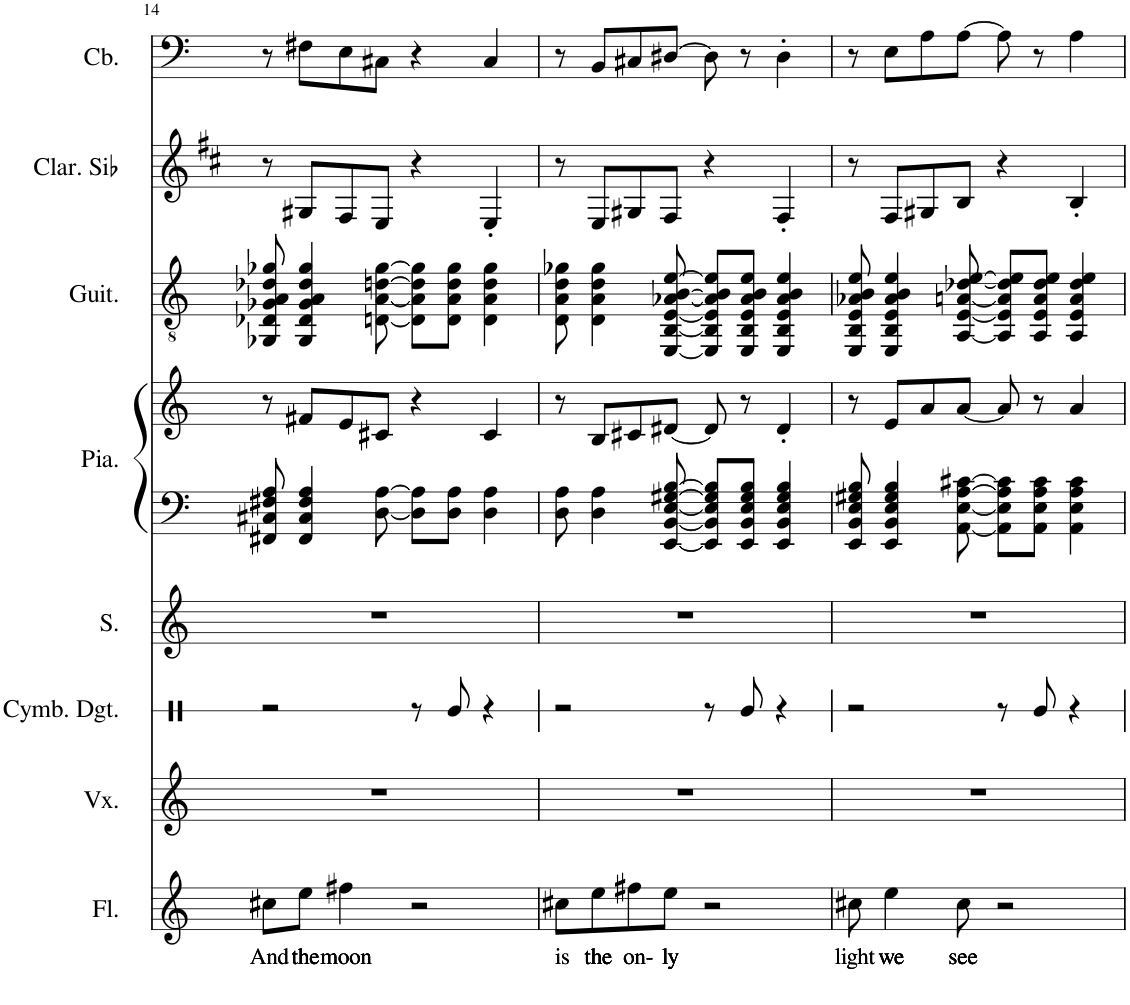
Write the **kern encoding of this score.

**kern	**text	**kern	**kern	**kern	**kern	**kern	**kern	**kern	**kern
*part8	*part8	*part7	*part6	*part5	*part4	*part4	*part3	*part2	*part1
*staff9	*staff9	*staff8	*staff7	*staff6	*staff5	*staff4	*staff3	*staff2	*staff1
*I"Flûte	*	*I"Voix, Voice Ohh	*I"Cymbales à doigts, Percusión	*I"Soprano, Voice Ahh	*I"Piano	*	*I"Guitare classique	*I"Clarinette en Sib	*I"Contrebasse
*I'Fl.	*	*I'Vx.	*I'Cymb. Dgt.	*I'S.	*I'Pia.	*	*I'Guit.	*I'Clar. Sib	*I'Cb.
!!LO:PB:g=z
*clefG2	*	*clefG2	*clefX	*clefG2	*clefF4	*clefG2	*clefGv2	*clefG2	*clefF4
*	*	*	*	*	*	*	*	*Trd1c2	*Trd7c12
*k[]	*	*k[]	*k[]	*k[]	*k[]	*k[]	*k[]	*k[f#c#]	*k[]
*M4/4	*	*M4/4	*M4/4	*M4/4	*M4/4	*M4/4	*M4/4	*M4/4	*M4/4
=14	=14	=14	=14	=14	=14	=14	=14	=14	=14
!	!LO:LY:b	!	!	!	!	!	!	!	!
8cc#X\L	And	1r	2r	1r	8FF#X/ 8C#X/ 8F#X/ 8A/	8r	8GG-X/ 8D-X/ 8G-X/ 8A/ 8d-X/ 8g-X/	8r	8r
!	!LO:LY:b	!	!	!	!	!	!	!	!
8ee\J	the	.	.	.	4FF#/ 4C#/ 4F#/ 4A/	8f#X/L	4GG-/ 4D-/ 4G-/ 4A/ 4d-/ 4g-/	8G#X/L	8F#X\L
!	!LO:LY:b	!	!	!	!	!	!	!	!
4ff#X\	moon	.	.	.	.	8e/	.	8F#/	8E\
.	.	.	.	.	[8D\ [8A\	8c#X/J	[8Dn\ [8A\ [8dn\ [8g-\	8E/J	8C#X\J
2r	.	.	8r	.	8D\] 8A\]L	4r	8D\] 8A\] 8d\] 8g-\]L	4r	4r
.	.	.	8Re/	.	8D\ 8A\J	.	8D\ 8A\ 8d\ 8g-\J	.	.
.	.	.	4r	.	4D\ 4A\	4c#/	4D\ 4A\ 4d\ 4g-\	4E'/	4C#/
=15	=15	=15	=15	=15	=15	=15	=15	=15	=15
!	!LO:LY:b	!	!	!	!	!	!	!	!
8cc#X\L	is	1r	2r	1r	8D\ 8A\	8r	8D\ 8A\ 8d\ 8g-X\	8r	8r
!	!LO:LY:b	!	!	!	!	!	!	!	!
8ee\	the	.	.	.	4D\ 4A\	8B/L	4D\ 4A\ 4d\ 4g-\	8E/L	8BB/L
!	!LO:LY:b	!	!	!	!	!	!	!	!
8ff#X\	on-	.	.	.	.	8c#X/	.	8G#X/	8C#X/
!	!LO:LY:b	!	!	!	!	!	!	!	!
8ee\J	ly	.	.	.	[8EE/ [8BB/ [8E/ [8G#X/ [8B/	[8d#X/J	[8EE/ [8BB/ [8E/ [8A-X/ [8B/ [8e/	8F#/J	[8D#X/J
2r	.	.	8r	.	8EE/] 8BB/] 8E/] 8G#/] 8B/]L	8d#/]	8EE/] 8BB/] 8E/] 8A-/] 8B/] 8e/]L	4r	8D#\]
.	.	.	8Re/	.	8EE/ 8BB/ 8E/ 8G#/ 8B/J	8r	8EE/ 8BB/ 8E/ 8A-/ 8B/ 8e/J	.	8r
.	.	.	4r	.	4EE/ 4BB/ 4E/ 4G#/ 4B/	4d#'/	4EE/ 4BB/ 4E/ 4A-/ 4B/ 4e/	4F#'/	4D#'\
=16	=16	=16	=16	=16	=16	=16	=16	=16	=16
!	!LO:LY:b	!	!	!	!	!	!	!	!
8cc#X\	light	1r	2r	1r	8EE/ 8BB/ 8E/ 8G#X/ 8B/	8r	8EE/ 8BB/ 8E/ 8A-X/ 8B/ 8e/	8r	8r
!	!LO:LY:b	!	!	!	!	!	!	!	!
4ee\	we	.	.	.	4EE/ 4BB/ 4E/ 4G#/ 4B/	8e/L	4EE/ 4BB/ 4E/ 4A-/ 4B/ 4e/	8F#/L	8E\L
.	.	.	.	.	.	8a/	.	8G#X/	8A\
!	!LO:LY:b	!	!	!	!	!	!	!	!
8cc#\	see	.	.	.	[8AA\ [8E\ [8A\ [8c#X\	[8a/J	[8AA/ [8E/ [8An/ [8d-X/ [8e/	8B/J	[8A\J
2r	.	.	8r	.	8AA\] 8E\] 8A\] 8c#\]L	8a/]	8AA/] 8E/] 8A/] 8d-/] 8e/]L	4r	8A\]
.	.	.	8Re/	.	8AA\ 8E\ 8A\ 8c#\J	8r	8AA/ 8E/ 8A/ 8d-/ 8e/J	.	8r
.	.	.	4r	.	4AA\ 4E\ 4A\ 4c#\	4a/	4AA/ 4E/ 4A/ 4d-/ 4e/	4B'/	4A\
=	=	=	=	=	=	=	=	=	=
*-	*-	*-	*-	*-	*-	*-	*-	*-	*-
